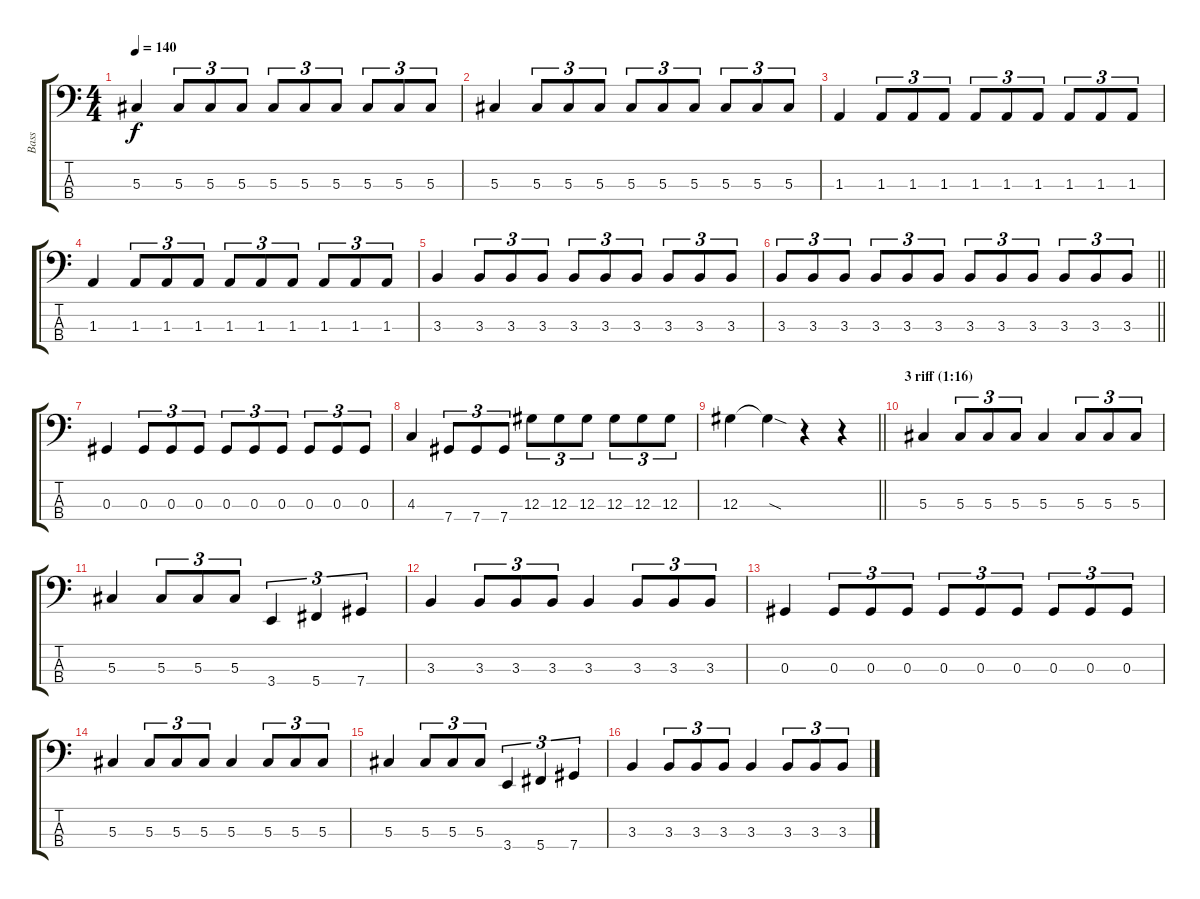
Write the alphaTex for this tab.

\track ("Bass" "Bass") {instrument electricbassfinger}
\staff {score tabs}
\tuning (Gb2 Db2 Ab1 Db1) {hide}
\ts (4 4)
\section ("" "")
\tempo 140
\clef f4
\ks c
5.3.4{dy f} 5.3.8{tu (3 2)} 5.3.8{tu (3 2)} 5.3.8{tu (3 2)} 5.3.8{tu (3 2)} 5.3.8{tu (3 2)} 5.3.8{tu (3 2)} 5.3.8{tu (3 2)} 5.3.8{tu (3 2)} 5.3.8{tu (3 2)} |
5.3.4 5.3.8{tu (3 2)} 5.3.8{tu (3 2)} 5.3.8{tu (3 2)} 5.3.8{tu (3 2)} 5.3.8{tu (3 2)} 5.3.8{tu (3 2)} 5.3.8{tu (3 2)} 5.3.8{tu (3 2)} 5.3.8{tu (3 2)} |
1.3.4 1.3.8{tu (3 2)} 1.3.8{tu (3 2)} 1.3.8{tu (3 2)} 1.3.8{tu (3 2)} 1.3.8{tu (3 2)} 1.3.8{tu (3 2)} 1.3.8{tu (3 2)} 1.3.8{tu (3 2)} 1.3.8{tu (3 2)} |
1.3.4 1.3.8{tu (3 2)} 1.3.8{tu (3 2)} 1.3.8{tu (3 2)} 1.3.8{tu (3 2)} 1.3.8{tu (3 2)} 1.3.8{tu (3 2)} 1.3.8{tu (3 2)} 1.3.8{tu (3 2)} 1.3.8{tu (3 2)} |
3.3.4 3.3.8{tu (3 2)} 3.3.8{tu (3 2)} 3.3.8{tu (3 2)} 3.3.8{tu (3 2)} 3.3.8{tu (3 2)} 3.3.8{tu (3 2)} 3.3.8{tu (3 2)} 3.3.8{tu (3 2)} 3.3.8{tu (3 2)} |
\barLineRight lightlight
3.3.8{tu (3 2)} 3.3.8{tu (3 2)} 3.3.8{tu (3 2)} 3.3.8{tu (3 2)} 3.3.8{tu (3 2)} 3.3.8{tu (3 2)} 3.3.8{tu (3 2)} 3.3.8{tu (3 2)} 3.3.8{tu (3 2)} 3.3.8{tu (3 2)} 3.3.8{tu (3 2)} 3.3.8{tu (3 2)} |
0.3.4 0.3.8{tu (3 2)} 0.3.8{tu (3 2)} 0.3.8{tu (3 2)} 0.3.8{tu (3 2)} 0.3.8{tu (3 2)} 0.3.8{tu (3 2)} 0.3.8{tu (3 2)} 0.3.8{tu (3 2)} 0.3.8{tu (3 2)} |
4.3.4 7.4.8{tu (3 2)} 7.4.8{tu (3 2)} 7.4.8{tu (3 2)} 12.3.8{tu (3 2)} 12.3.8{tu (3 2)} 12.3.8{tu (3 2)} 12.3.8{tu (3 2)} 12.3.8{tu (3 2)} 12.3.8{tu (3 2)} |
\barLineRight lightlight
12.3.4 12.3{sod t}.4 r.4 r.4 |
\section ("" "3 riff (1:16)")
5.3.4 5.3.8{tu (3 2)} 5.3.8{tu (3 2)} 5.3.8{tu (3 2)} 5.3.4 5.3.8{tu (3 2)} 5.3.8{tu (3 2)} 5.3.8{tu (3 2)} |
5.3.4 5.3.8{tu (3 2)} 5.3.8{tu (3 2)} 5.3.8{tu (3 2)} 3.4.4{tu (3 2)} 5.4.4{tu (3 2)} 7.4.4{tu (3 2)} |
3.3.4 3.3.8{tu (3 2)} 3.3.8{tu (3 2)} 3.3.8{tu (3 2)} 3.3.4 3.3.8{tu (3 2)} 3.3.8{tu (3 2)} 3.3.8{tu (3 2)} |
0.3.4 0.3.8{tu (3 2)} 0.3.8{tu (3 2)} 0.3.8{tu (3 2)} 0.3.8{tu (3 2)} 0.3.8{tu (3 2)} 0.3.8{tu (3 2)} 0.3.8{tu (3 2)} 0.3.8{tu (3 2)} 0.3.8{tu (3 2)} |
5.3.4 5.3.8{tu (3 2)} 5.3.8{tu (3 2)} 5.3.8{tu (3 2)} 5.3.4 5.3.8{tu (3 2)} 5.3.8{tu (3 2)} 5.3.8{tu (3 2)} |
5.3.4 5.3.8{tu (3 2)} 5.3.8{tu (3 2)} 5.3.8{tu (3 2)} 3.4.4{tu (3 2)} 5.4.4{tu (3 2)} 7.4.4{tu (3 2)} |
3.3.4 3.3.8{tu (3 2)} 3.3.8{tu (3 2)} 3.3.8{tu (3 2)} 3.3.4 3.3.8{tu (3 2)} 3.3.8{tu (3 2)} 3.3.8{tu (3 2)}
